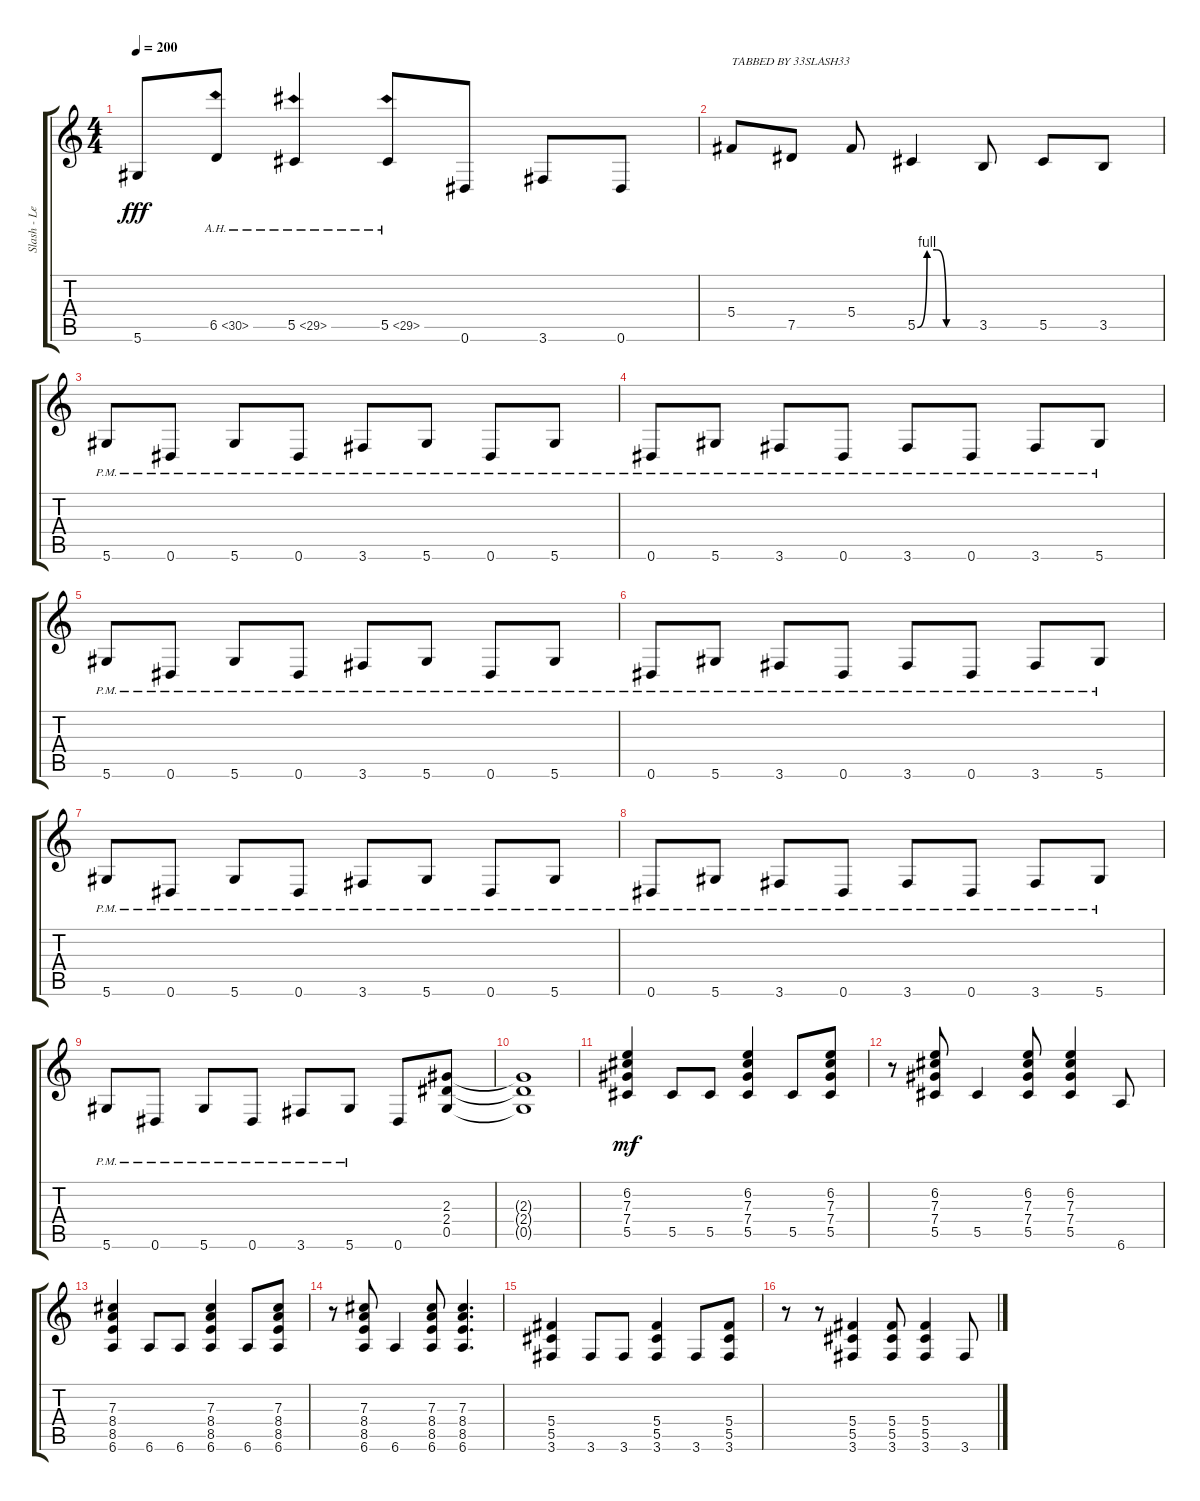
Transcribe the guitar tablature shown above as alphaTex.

\track ("Slash - Lead Guitar" "Slash - Le") {instrument acousticguitarsteel}
\staff {score tabs}
\tuning (Eb4 Bb3 Gb3 Db3 Ab2 Eb2) {hide}
\ts (4 4)
\tempo 200
\clef g2
\ks c
5.6.8{dy fff} 6.5{ah 24}.8 5.5{ah 24}.4 5.5{ah 24}.8 0.6.8 3.6.8 0.6.8 |
5.4.8{txt "TABBED BY 33SLASH33"} 7.5.8 5.4.8 5.5{be (custom 0 0 10 4 20 4 30 0 60 0)}.4 3.5.8 5.5.8 3.5.8 |
5.6{pm}.8 0.6{pm}.8 5.6{pm}.8 0.6{pm}.8 3.6{pm}.8 5.6{pm}.8 0.6{pm}.8 5.6{pm}.8 |
0.6{pm}.8 5.6{pm}.8 3.6{pm}.8 0.6{pm}.8 3.6{pm}.8 0.6{pm}.8 3.6{pm}.8 5.6{pm}.8 |
5.6{pm}.8 0.6{pm}.8 5.6{pm}.8 0.6{pm}.8 3.6{pm}.8 5.6{pm}.8 0.6{pm}.8 5.6{pm}.8 |
0.6{pm}.8 5.6{pm}.8 3.6{pm}.8 0.6{pm}.8 3.6{pm}.8 0.6{pm}.8 3.6{pm}.8 5.6{pm}.8 |
5.6{pm}.8 0.6{pm}.8 5.6{pm}.8 0.6{pm}.8 3.6{pm}.8 5.6{pm}.8 0.6{pm}.8 5.6{pm}.8 |
0.6{pm}.8 5.6{pm}.8 3.6{pm}.8 0.6{pm}.8 3.6{pm}.8 0.6{pm}.8 3.6{pm}.8 5.6{pm}.8 |
5.6{pm}.8 0.6{pm}.8 5.6{pm}.8 0.6{pm}.8 3.6{pm}.8 5.6{pm}.8 0.6.8 (2.3 2.4 0.5).8 |
(2.3{t} 2.4{t} 0.5{t}).1 |
(6.2 7.3 7.4 5.5).4{dy mf} 5.5.8 5.5.8 (6.2 7.3 7.4 5.5).4 5.5.8 (6.2 7.3 7.4 5.5).8 |
r.8 (6.2 7.3 7.4 5.5).8 5.5.4 (6.2 7.3 7.4 5.5).8 (6.2 7.3 7.4 5.5).4 6.6.8 |
(7.3 8.4 8.5 6.6).4 6.6.8 6.6.8 (7.3 8.4 8.5 6.6).4 6.6.8 (7.3 8.4 8.5 6.6).8 |
r.8 (7.3 8.4 8.5 6.6).8 6.6.4 (7.3 8.4 8.5 6.6).8 (7.3 8.4 8.5 6.6).4{d} |
(5.4 5.5 3.6).4 3.6.8 3.6.8 (5.4 5.5 3.6).4 3.6.8 (5.4 5.5 3.6).8 |
r.8 r.8 (5.4 5.5 3.6).4 (5.4 5.5 3.6).8 (5.4 5.5 3.6).4 3.6.8
